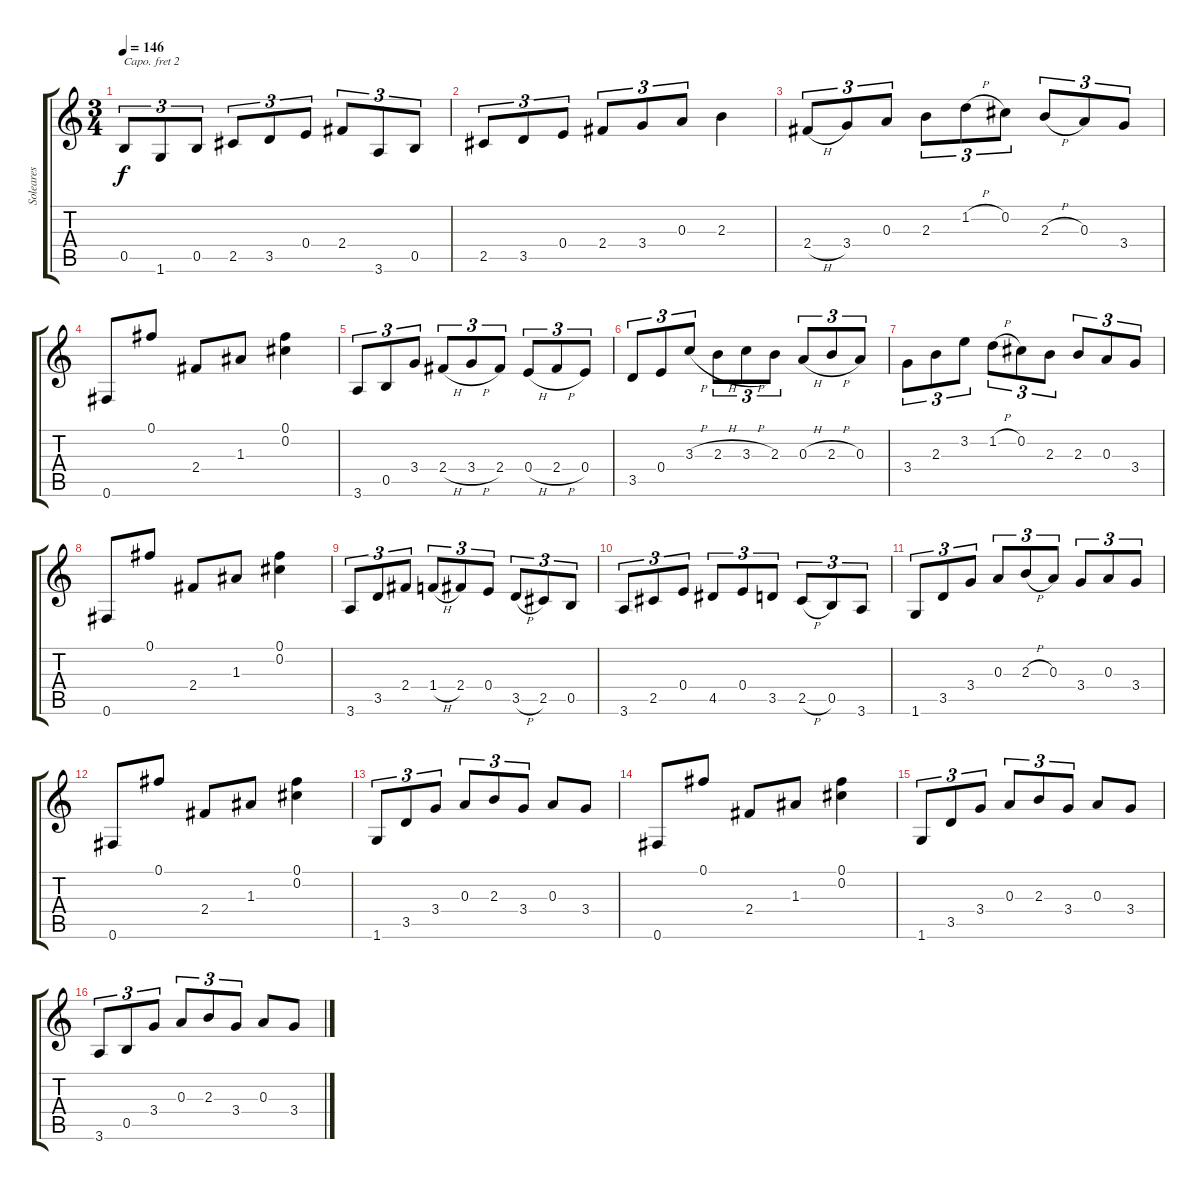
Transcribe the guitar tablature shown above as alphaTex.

\track ("Soleares" "Soleares") {instrument acousticguitarnylon}
\staff {score tabs}
\capo 2
\tuning (E4 B3 G3 D3 A2 E2) {hide}
\ts (3 4)
\tempo 146
\clef g2
\ks c
0.5.8{tu (3 2) dy f} 1.6.8{tu (3 2)} 0.5.8{tu (3 2)} 2.5.8{tu (3 2)} 3.5.8{tu (3 2)} 0.4.8{tu (3 2)} 2.4.8{tu (3 2)} 3.6.8{tu (3 2)} 0.5.8{tu (3 2)} |
2.5.8{tu (3 2)} 3.5.8{tu (3 2)} 0.4.8{tu (3 2)} 2.4.8{tu (3 2)} 3.4.8{tu (3 2)} 0.3.8{tu (3 2)} 2.3.4 |
2.4{h}.8{tu (3 2)} 3.4.8{tu (3 2)} 0.3.8{tu (3 2)} 2.3.8{tu (3 2)} 1.2{h}.8{tu (3 2)} 0.2.8{tu (3 2)} 2.3{h}.8{tu (3 2)} 0.3.8{tu (3 2)} 3.4.8{tu (3 2)} |
0.6.8 0.1.8 2.4.8 1.3.8 (0.1 0.2).4 |
3.6.8{tu (3 2)} 0.5.8{tu (3 2)} 3.4.8{tu (3 2)} 2.4{h}.8{tu (3 2)} 3.4{h}.8{tu (3 2)} 2.4.8{tu (3 2)} 0.4{h}.8{tu (3 2)} 2.4{h}.8{tu (3 2)} 0.4.8{tu (3 2)} |
3.5.8{tu (3 2)} 0.4.8{tu (3 2)} 3.3{h}.8{tu (3 2)} 2.3{h}.8{tu (3 2)} 3.3{h}.8{tu (3 2)} 2.3.8{tu (3 2)} 0.3{h}.8{tu (3 2)} 2.3{h}.8{tu (3 2)} 0.3.8{tu (3 2)} |
3.4.8{tu (3 2)} 2.3.8{tu (3 2)} 3.2.8{tu (3 2)} 1.2{h}.8{tu (3 2)} 0.2.8{tu (3 2)} 2.3.8{tu (3 2)} 2.3.8{tu (3 2)} 0.3.8{tu (3 2)} 3.4.8{tu (3 2)} |
0.6.8 0.1.8 2.4.8 1.3.8 (0.1 0.2).4 |
3.6.8{tu (3 2)} 3.5.8{tu (3 2)} 2.4.8{tu (3 2)} 1.4{h}.8{tu (3 2)} 2.4.8{tu (3 2)} 0.4.8{tu (3 2)} 3.5{h}.8{tu (3 2)} 2.5.8{tu (3 2)} 0.5.8{tu (3 2)} |
3.6.8{tu (3 2)} 2.5.8{tu (3 2)} 0.4.8{tu (3 2)} 4.5.8{tu (3 2)} 0.4.8{tu (3 2)} 3.5.8{tu (3 2)} 2.5{h}.8{tu (3 2)} 0.5.8{tu (3 2)} 3.6.8{tu (3 2)} |
1.6.8{tu (3 2)} 3.5.8{tu (3 2)} 3.4.8{tu (3 2)} 0.3.8{tu (3 2)} 2.3{h}.8{tu (3 2)} 0.3.8{tu (3 2)} 3.4.8{tu (3 2)} 0.3.8{tu (3 2)} 3.4.8{tu (3 2)} |
0.6.8 0.1.8 2.4.8 1.3.8 (0.1 0.2).4 |
1.6.8{tu (3 2)} 3.5.8{tu (3 2)} 3.4.8{tu (3 2)} 0.3.8{tu (3 2)} 2.3.8{tu (3 2)} 3.4.8{tu (3 2)} 0.3.8 3.4.8 |
0.6.8 0.1.8 2.4.8 1.3.8 (0.1 0.2).4 |
1.6.8{tu (3 2)} 3.5.8{tu (3 2)} 3.4.8{tu (3 2)} 0.3.8{tu (3 2)} 2.3.8{tu (3 2)} 3.4.8{tu (3 2)} 0.3.8 3.4.8 |
3.6.8{tu (3 2)} 0.5.8{tu (3 2)} 3.4.8{tu (3 2)} 0.3.8{tu (3 2)} 2.3.8{tu (3 2)} 3.4.8{tu (3 2)} 0.3.8 3.4.8
